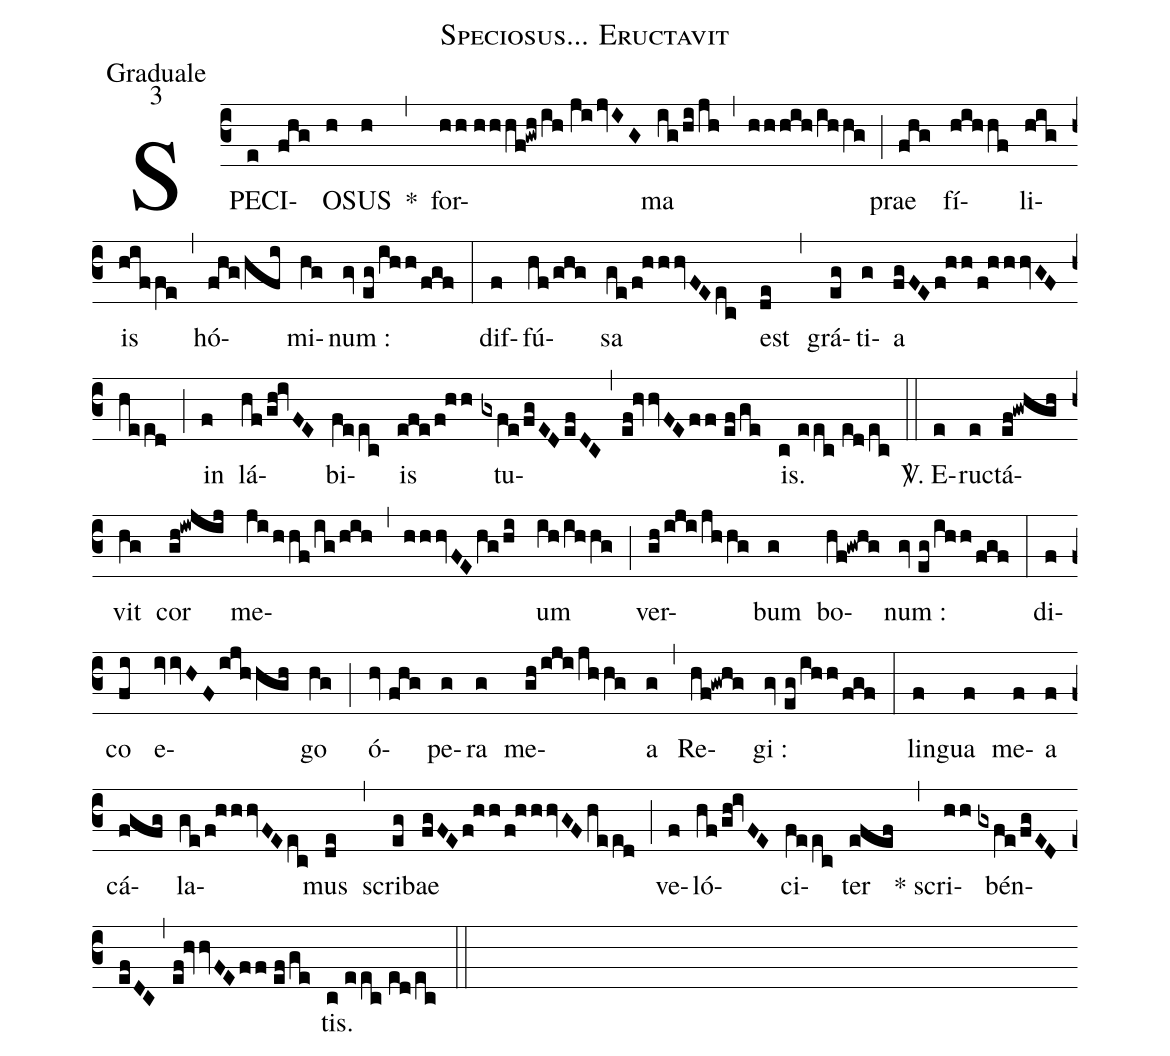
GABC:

name:Speciosus... Eructavit;
office-part:Graduale;
mode:3;
%%
(c3) SPE(e)CI(fhg)O(h)SUS(h) *(,) for(hh//hhhf!gwh/ih//jijvIG)ma(ig/hi/jh) (,) (hhhih/ihhg) (;) prae(fhg) fí(hihhf)li(hig)is(hiffe) (,) hó(fhg/hfi)mi(hg)num :(gv//eg/ihh/fgf) (:) dif(f)fú(hf/ghg)sa(ge/f!hhhvFEec) est(de) (,) grá(eg)ti(g)a(fgFEf!hh/f!hhhvGFheed) (;) in(f) lá(hf/gh!ivFE)bi(feec)is(efe/f!hh) tu(gxfe/fgEDefDC,ef!hvvFEff//ef/ge)is.(c//eec//ed/ec) (::)
<sp>V/</sp>. E(e)ru(e)ctá(ef!gwhgh)vit(hg) cor(gh!iwjij) me(jihhf/ig/hih)(,)(hhhvFEhg/hi)um(ih/ihhg) (;) ver(gh/iji/jhhg)bum(g) bo(hf!gwhg)num :(gv//eg/ihh/fgf) (:) di(f)co(fi) e(ivvHFijhhgh)go(hg) (;) ó(hv//fhg)pe(g)ra(g) me(gh/iji/jhhg)a(g) (,) Re(hf!gwhg)gi :(gv//eg/ihh/fgf) (:) lin(f)gua(f) me(f)a(f) cá(fgfg)la(ge/f!hhhvFEec)mus(de) (,) scri(eg)bae(fgFEf!hh/f!hhhvGFheed) (;) ve(f)ló(hf/gh!ivFE)ci(feec)ter(efef) (,) * scri(hh)bén(gxfe/fgEDefDC,ef!hvvFEff//ef/ge)tis.(c//eec//ed/ec) (::)
